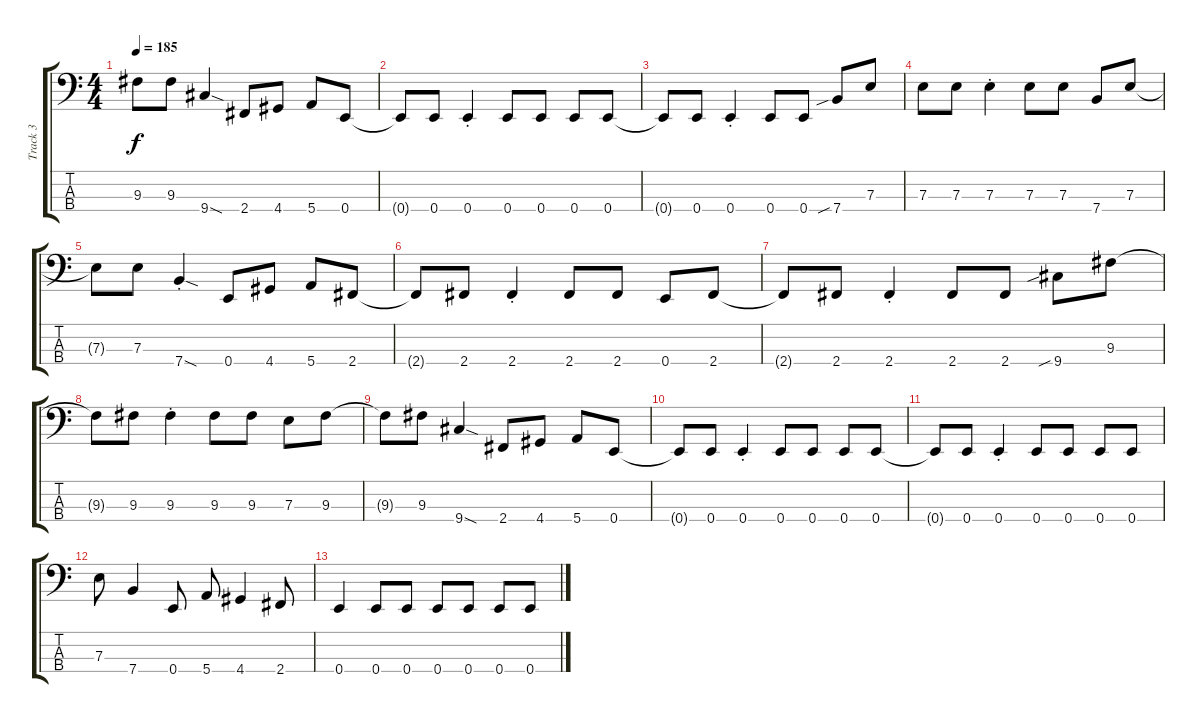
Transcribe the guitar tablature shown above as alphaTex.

\track ("Track 3" "Track 3") {instrument electricbassfinger}
\staff {score tabs}
\tuning (G2 D2 A1 E1) {hide}
\ts (4 4)
\tempo 185
\clef f4
\ks c
9.3{t}.8{dy f} 9.3.8 9.4{sod}.4 2.4.8 4.4.8 5.4.8 0.4.8 |
0.4{t}.8 0.4.8 0.4{st}.4 0.4.8 0.4.8 0.4.8 0.4.8 |
0.4{t}.8 0.4.8 0.4{st}.4 0.4.8 0.4.8 7.4{sib}.8 7.3.8 |
7.3.8 7.3.8 7.3{st}.4 7.3.8 7.3.8 7.4.8 7.3.8 |
7.3{t}.8 7.3.8 7.4{sod st}.4 0.4.8 4.4.8 5.4.8 2.4.8 |
2.4{t}.8 2.4.8 2.4{st}.4 2.4.8 2.4.8 0.4.8 2.4.8 |
2.4{t}.8 2.4.8 2.4{st}.4 2.4.8 2.4.8 9.4{sib}.8 9.3.8 |
9.3{t}.8 9.3.8 9.3{st}.4 9.3.8 9.3.8 7.3.8 9.3.8 |
9.3{t}.8 9.3.8 9.4{sod}.4 2.4.8 4.4.8 5.4.8 0.4.8 |
0.4{t}.8 0.4.8 0.4{st}.4 0.4.8 0.4.8 0.4.8 0.4.8 |
0.4{t}.8 0.4.8 0.4{st}.4 0.4.8 0.4.8 0.4.8 0.4.8 |
7.3.8 7.4.4 0.4.8 5.4.8 4.4.4 2.4.8 |
0.4.4 0.4.8 0.4.8 0.4.8 0.4.8 0.4.8 0.4.8
